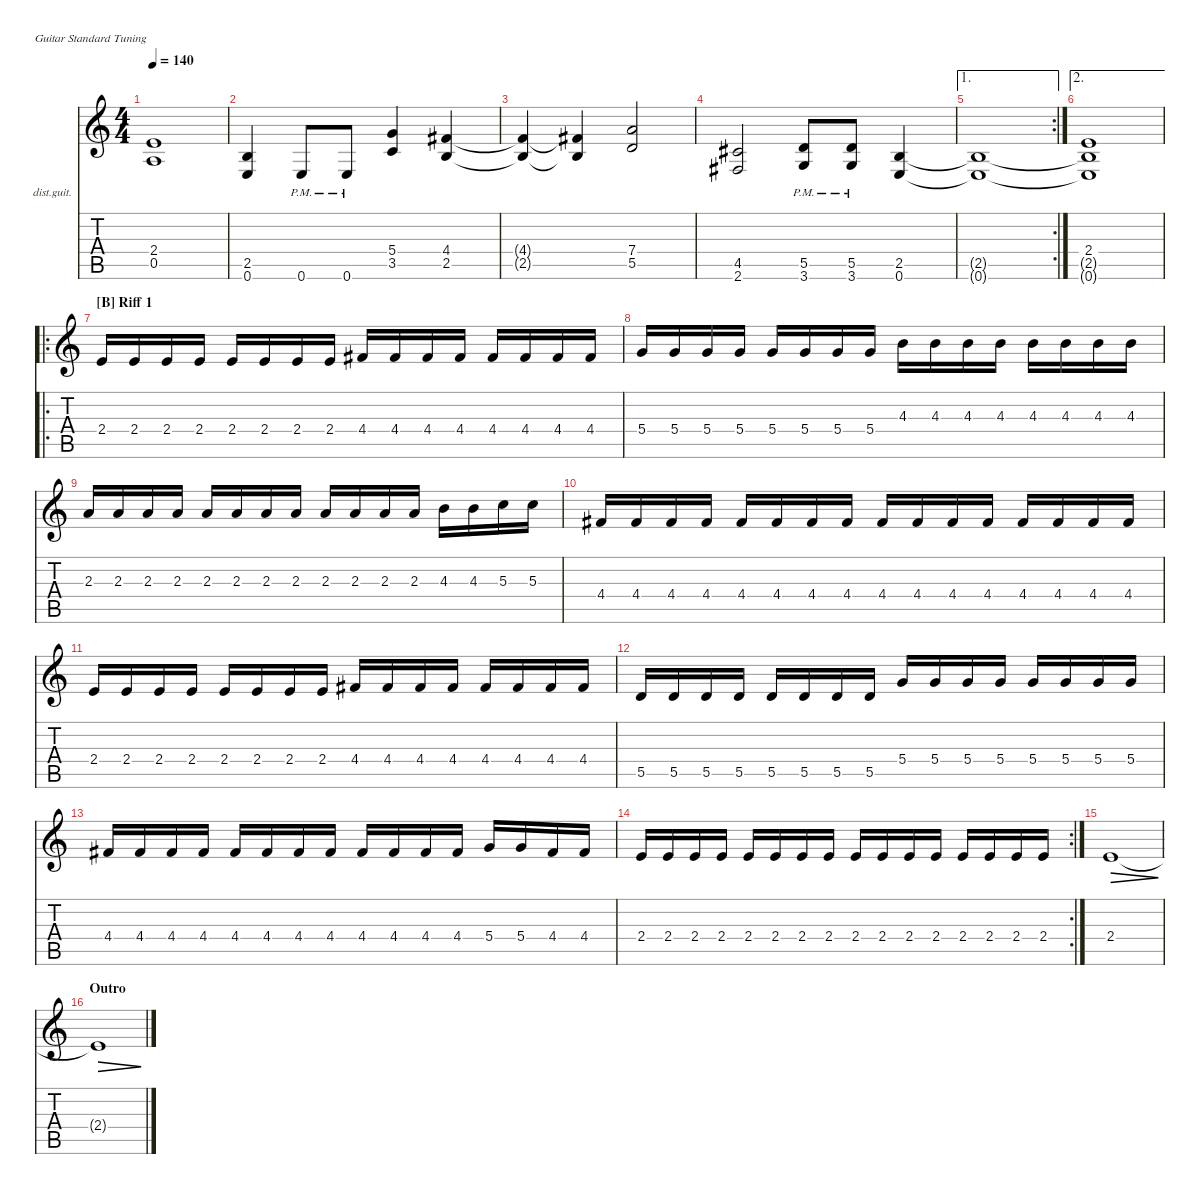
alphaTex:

\defaultSystemsLayout 4
\hideDynamics
\bracketExtendMode nobrackets
\firstSystemTrackNameOrientation horizontal
\otherSystemsTrackNameOrientation horizontal
\track ("Lead Guitar" "dist.guit.") {instrument distortionguitar}
\staff {score tabs}
\tuning (E4 B3 G3 D3 A2 E2)
\ts (4 4)
\tempo 140
\clef g2
\ks c
(0.5{t} 2.4{t}).1{dy mf} |
(0.6 2.5).4 0.6{pm}.8 0.6{pm}.8 (3.5 5.4).4 (2.5 4.4{acc #}).4 |
(2.5{t} 4.4{t acc #}).4 (2.5{t} 4.4{t acc #}).4 (5.5 7.4).2 |
(2.6{acc #} 4.5{acc #}).2 (3.6{pm} 5.5{pm}).8 (3.6{pm} 5.5{pm}).8 (0.6 2.5).4 |
\ae 1
\rc 2
(0.6{t} 2.5{t}).1 |
\ae 2
(0.6{t} 2.5{t} 2.4).1 |
\ro
\section ("B" "Riff 1")
2.4.16 2.4.16 2.4.16 2.4.16 2.4.16 2.4.16 2.4.16 2.4.16 4.4{acc #}.16 4.4{acc #}.16 4.4{acc #}.16 4.4{acc #}.16 4.4{acc #}.16 4.4{acc #}.16 4.4{acc #}.16 4.4{acc #}.16 |
5.4.16 5.4.16 5.4.16 5.4.16 5.4.16 5.4.16 5.4.16 5.4.16 4.3.16 4.3.16 4.3.16 4.3.16 4.3.16 4.3.16 4.3.16 4.3.16 |
2.3.16 2.3.16 2.3.16 2.3.16 2.3.16 2.3.16 2.3.16 2.3.16 2.3.16 2.3.16 2.3.16 2.3.16 4.3.16 4.3.16 5.3.16 5.3.16 |
4.4{acc #}.16 4.4{acc #}.16 4.4{acc #}.16 4.4{acc #}.16 4.4{acc #}.16 4.4{acc #}.16 4.4{acc #}.16 4.4{acc #}.16 4.4{acc #}.16 4.4{acc #}.16 4.4{acc #}.16 4.4{acc #}.16 4.4{acc #}.16 4.4{acc #}.16 4.4{acc #}.16 4.4{acc #}.16 |
2.4.16 2.4.16 2.4.16 2.4.16 2.4.16 2.4.16 2.4.16 2.4.16 4.4{acc #}.16 4.4{acc #}.16 4.4{acc #}.16 4.4{acc #}.16 4.4{acc #}.16 4.4{acc #}.16 4.4{acc #}.16 4.4{acc #}.16 |
5.5.16 5.5.16 5.5.16 5.5.16 5.5.16 5.5.16 5.5.16 5.5.16 5.4.16 5.4.16 5.4.16 5.4.16 5.4.16 5.4.16 5.4.16 5.4.16 |
4.4{acc #}.16 4.4{acc #}.16 4.4{acc #}.16 4.4{acc #}.16 4.4{acc #}.16 4.4{acc #}.16 4.4{acc #}.16 4.4{acc #}.16 4.4{acc #}.16 4.4{acc #}.16 4.4{acc #}.16 4.4{acc #}.16 5.4.16 5.4.16 4.4{acc #}.16 4.4{acc #}.16 |
\rc 2
2.4.16 2.4.16 2.4.16 2.4.16 2.4.16 2.4.16 2.4.16 2.4.16 2.4.16 2.4.16 2.4.16 2.4.16 2.4.16 2.4.16 2.4.16 2.4.16 |
2.4.1{dec} |
\section ("" "Outro")
2.4{t}.1{dec}
